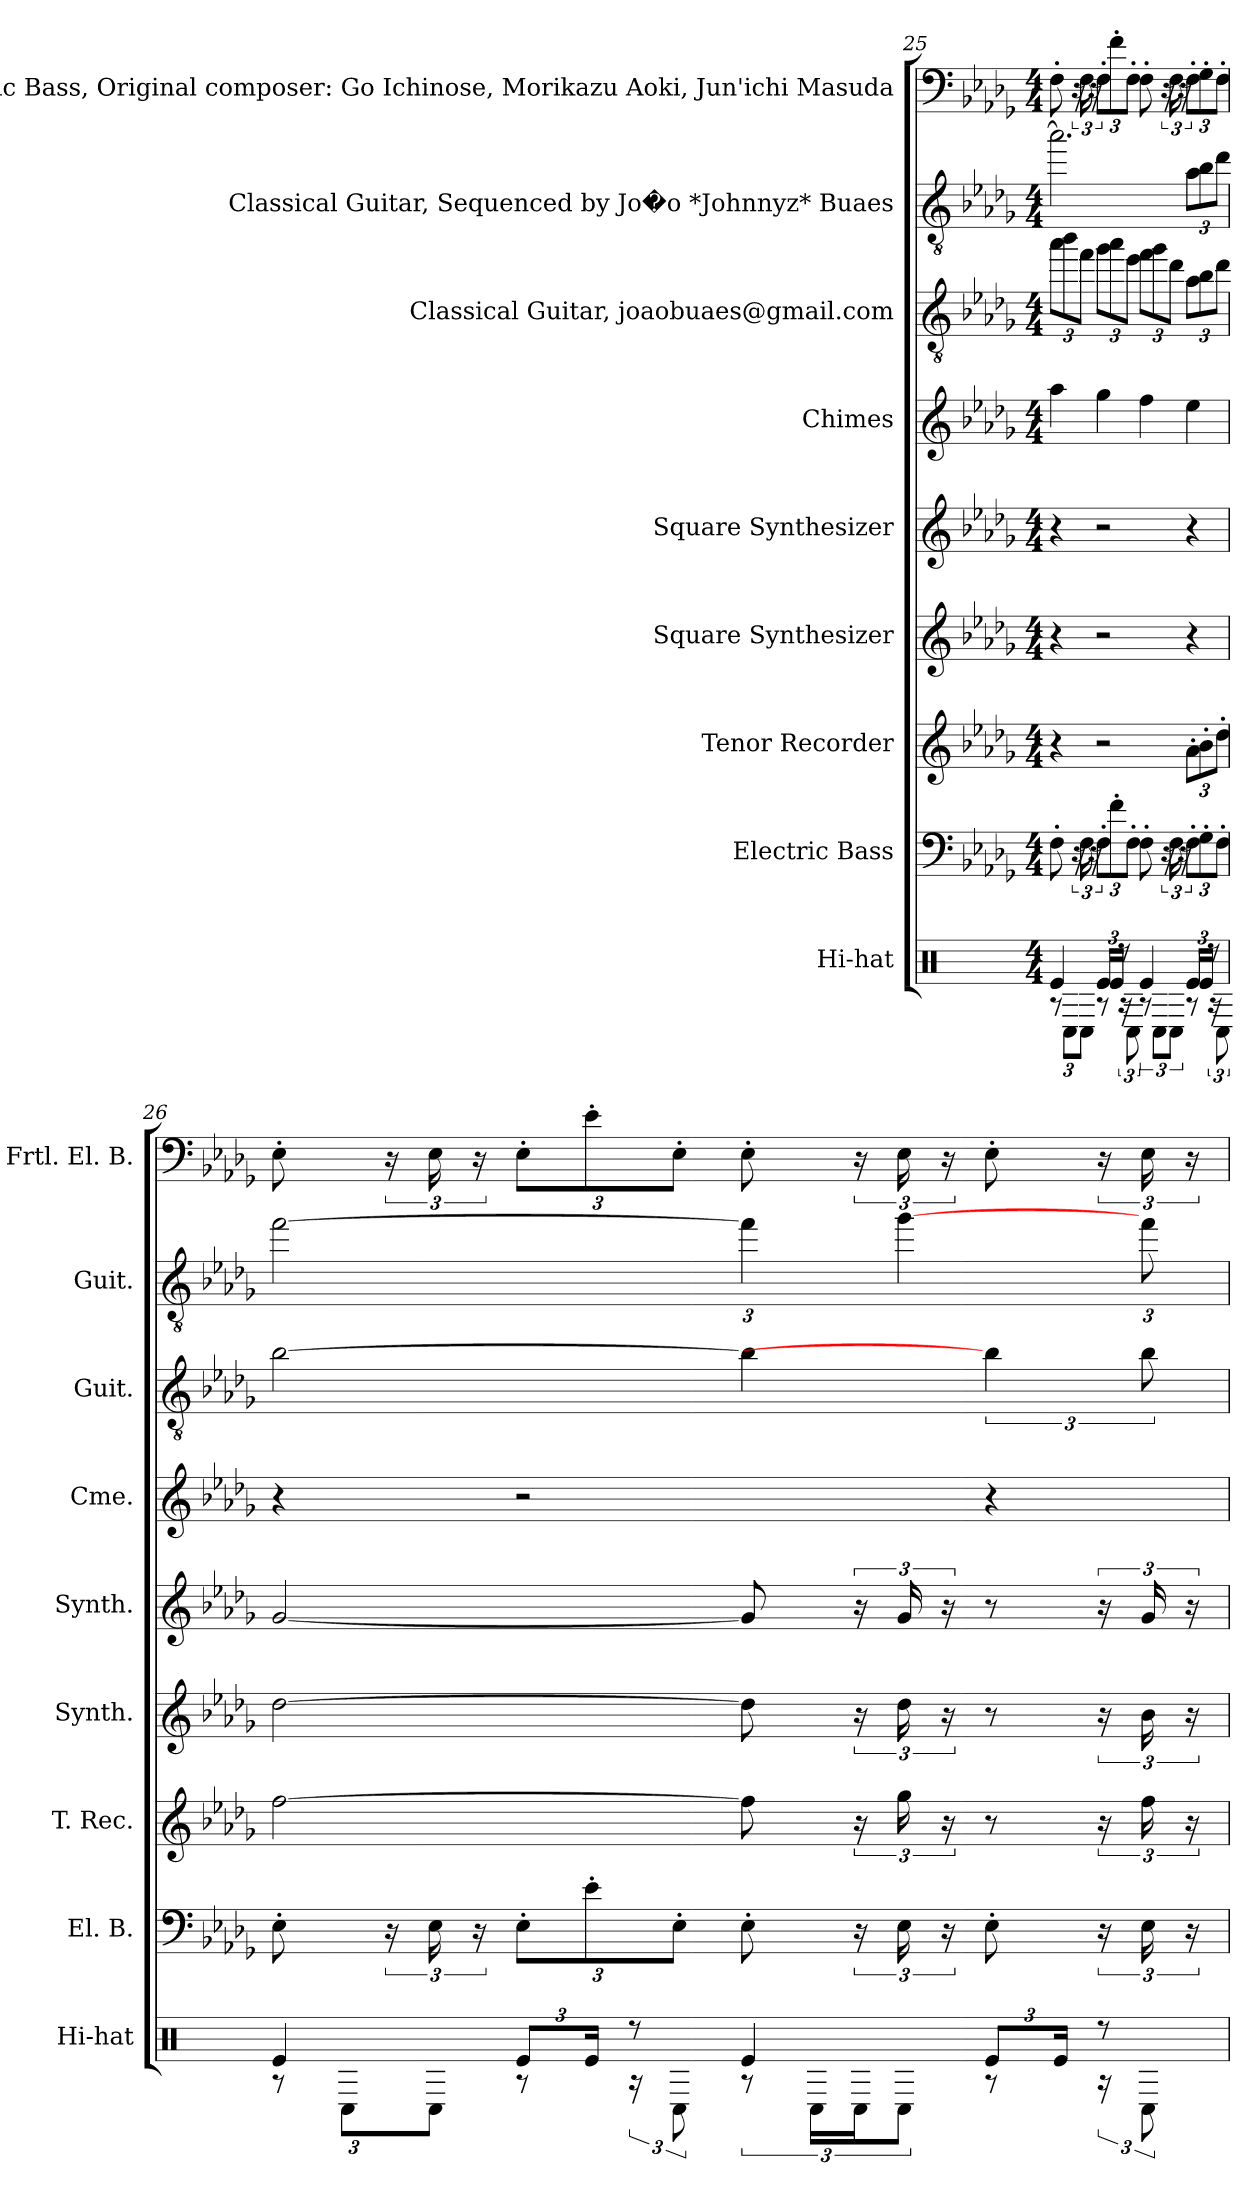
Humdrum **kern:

**kern	**kern	**kern	**kern	**kern	**kern	**kern	**kern	**kern
*part9	*part8	*part7	*part6	*part5	*part4	*part3	*part2	*part1
*staff9	*staff8	*staff7	*staff6	*staff5	*staff4	*staff3	*staff2	*staff1
*I"Hi-hat	*I"Electric Bass	*I"Tenor Recorder	*I"Square Synthesizer	*I"Square Synthesizer	*I"Chimes	*I"Classical Guitar, joaobuaes@gmail.com	*I"Classical Guitar, Sequenced by Jo�o *Johnnyz* Buaes	*I"Fretless Electric Bass, Original composer: Go Ichinose, Morikazu Aoki, Jun'ichi Masuda
*I'Hi-hat	*I'El. B.	*I'T. Rec.	*I'Synth.	*I'Synth.	*I'Cme.	*I'Guit.	*I'Guit.	*I'Frtl. El. B.
*clefX	*clefF4	*clefG2	*clefG2	*clefG2	*clefG2	*clefGv2	*clefGv2	*clefF4
*	*ITrd7c12	*	*	*	*	*	*	*ITrd7c12
*k[]	*k[b-e-a-d-g-]	*k[b-e-a-d-g-]	*k[b-e-a-d-g-]	*k[b-e-a-d-g-]	*k[b-e-a-d-g-]	*k[b-e-a-d-g-]	*k[b-e-a-d-g-]	*k[b-e-a-d-g-]
*M4/4	*M4/4	*M4/4	*M4/4	*M4/4	*M4/4	*M4/4	*M4/4	*M4/4
=25	=25	=25	=25	=25	=25	=25	=25	=25
*^	*	*	*	*	*	*	*	*
*	*	*	*	*	*	*	*Xbrackettup	*	*
4Re/	12r	8FF'\	4r	4r	4r	4aa-\	12aa-\L	2.aa-\]	8FF'\
.	12RC\L	.	.	.	.	.	12bb-\	.	.
.	.	24r	.	.	.	.	.	.	24r
.	12RC\J	24FF\	.	.	.	.	12ff\J	.	24FF\
.	.	24r	.	.	.	.	.	.	24r
*Xbrackettup	*	*Xbrackettup	*	*	*	*	*	*	*Xbrackettup
12Re/L	8r	12FF'\L	2r	2r	2r	4gg-\	12gg-\L	.	12FF'\L
24Re/Jk	.	12F'\	.	.	.	.	12aa-\	.	12F'\
*	*brackettup	*	*	*	*	*	*	*	*
8r	24r	.	.	.	.	.	.	.	.
.	12RC\	12FF'\J	.	.	.	.	12ee-\J	.	12FF'\J
4Re/	12r	8FF'\	.	.	.	4ff\	12ff\L	.	8FF'\
.	12RC\L	.	.	.	.	.	12gg-\	.	.
*	*	*brackettup	*	*	*	*	*	*	*brackettup
.	.	24r	.	.	.	.	.	.	24r
.	12RC\J	24FF\	.	.	.	.	12dd-\J	.	24FF\
.	.	24r	.	.	.	.	.	.	24r
*Xbrackettup	*	*Xbrackettup	*Xbrackettup	*	*	*	*	*Xbrackettup	*Xbrackettup
12Re/L	8r	12FF'\L	12a-'\L	4r	4r	4ee-\	12a-\L	12a-\L	12FF'\L
24Re/Jk	.	12GG-'\	12b-'\	.	.	.	12b-\	12b-\	12GG-'\
*	*brackettup	*	*	*	*	*	*	*	*
8r	24r	.	.	.	.	.	.	.	.
.	12RC\	12FF'\J	12dd-'\J	.	.	.	12dd-\J	12dd-\J	12FF'\J
!!LO:PB:g=z
=26	=26	=26	=26	=26	=26	=26	=26	=26	=26
4Re/	12r	8EE-'\	[2ff\	[2dd-\	[2g-/	4r	[2b-\	[2ff\	8EE-'\
.	12RC\L	.	.	.	.	.	.	.	.
*	*	*brackettup	*	*	*	*	*	*	*brackettup
.	.	24r	.	.	.	.	.	.	24r
.	12RC\J	24EE-\	.	.	.	.	.	.	24EE-\
.	.	24r	.	.	.	.	.	.	24r
*Xbrackettup	*	*Xbrackettup	*	*	*	*	*	*	*Xbrackettup
12Re/L	8r	12EE-'\L	.	.	.	2r	.	.	12EE-'\L
24Re/Jk	.	12E-'\	.	.	.	.	.	.	12E-'\
*	*brackettup	*	*	*	*	*	*	*	*
8r	24r	.	.	.	.	.	.	.	.
.	12RC\	12EE-'\J	.	.	.	.	.	.	12EE-'\J
4Re/	12r	8EE-'\	8ff\]	8dd-\]	8g-/]	.	4b-\]	6ff\]	8EE-'\
.	24RC\LL	.	.	.	.	.	.	.	.
*	*Xbrackettup	*brackettup	*brackettup	*	*	*	*	*	*brackettup
.	24RC\J	24r	24r	24r	24r	.	.	.	24r
.	12RC\J	24EE-\	24gg-\	24dd-\	24g-/	.	.	[4gg-\	24EE-\
.	.	24r	24r	24r	24r	.	.	.	24r
*	*	*	*	*	*	*	*brackettup	*	*
12Re/L	8r	8EE-'\	8r	8r	8r	4r	6b-\]	.	8EE-'\
24Re/Jk	.	.	.	.	.	.	.	.	.
*	*brackettup	*	*	*	*	*	*	*	*
8r	24r	24r	24r	24r	24r	.	.	.	24r
.	12RC\	24EE-\	24ff\	24b-\	24g-/	.	12b-\	12ff\	24EE-\
.	.	24r	24r	24r	24r	.	.	.	24r
*v	*v	*	*	*	*	*	*	*	*
=	=	=	=	=	=	=	=	=
*-	*-	*-	*-	*-	*-	*-	*-	*-
